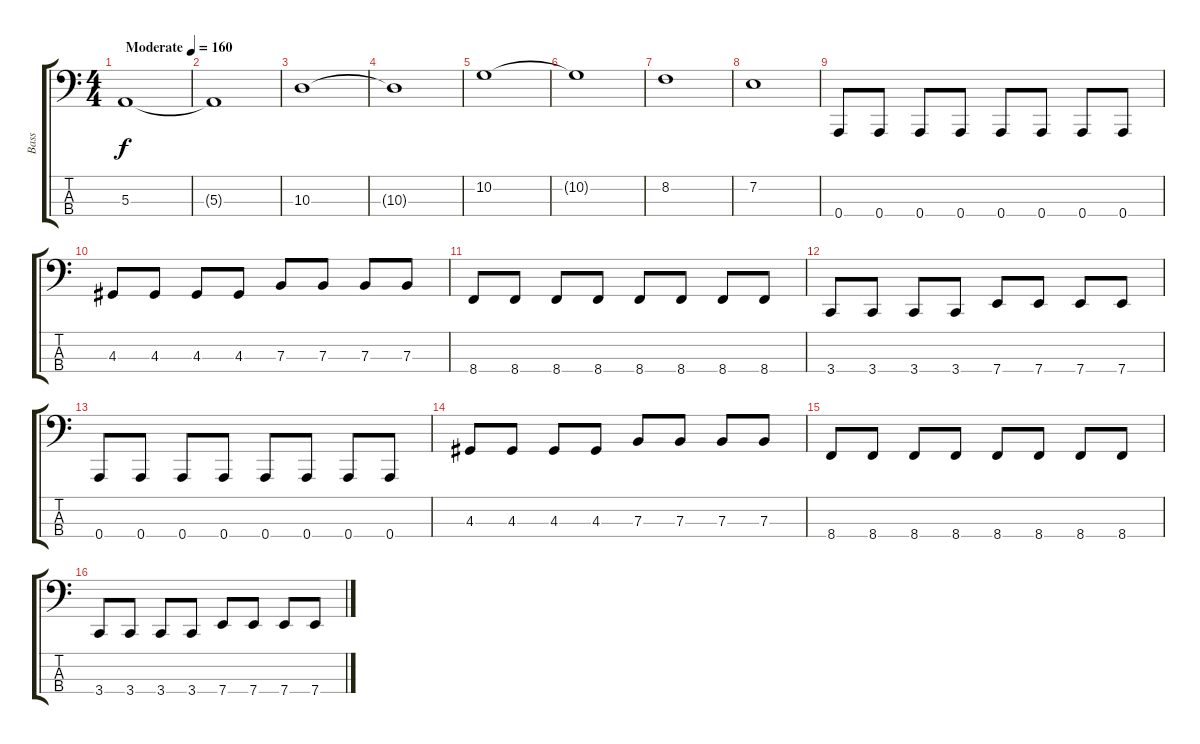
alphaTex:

\track ("Bass" "Bass") {instrument electricbasspick}
\staff {score tabs}
\tuning (D2 A1 E1 A0) {hide}
\ts (4 4)
\tempo (160 "Moderate")
\clef f4
\ks c
5.3.1{dy f instrument electricbasspick} |
5.3{t}.1 |
10.3.1 |
10.3{t}.1 |
10.2.1 |
10.2{t}.1 |
8.2.1 |
7.2.1 |
0.4.8 0.4.8 0.4.8 0.4.8 0.4.8 0.4.8 0.4.8 0.4.8 |
4.3.8 4.3.8 4.3.8 4.3.8 7.3.8 7.3.8 7.3.8 7.3.8 |
8.4.8 8.4.8 8.4.8 8.4.8 8.4.8 8.4.8 8.4.8 8.4.8 |
3.4.8 3.4.8 3.4.8 3.4.8 7.4.8 7.4.8 7.4.8 7.4.8 |
0.4.8 0.4.8 0.4.8 0.4.8 0.4.8 0.4.8 0.4.8 0.4.8 |
4.3.8 4.3.8 4.3.8 4.3.8 7.3.8 7.3.8 7.3.8 7.3.8 |
8.4.8 8.4.8 8.4.8 8.4.8 8.4.8 8.4.8 8.4.8 8.4.8 |
3.4.8 3.4.8 3.4.8 3.4.8 7.4.8 7.4.8 7.4.8 7.4.8
